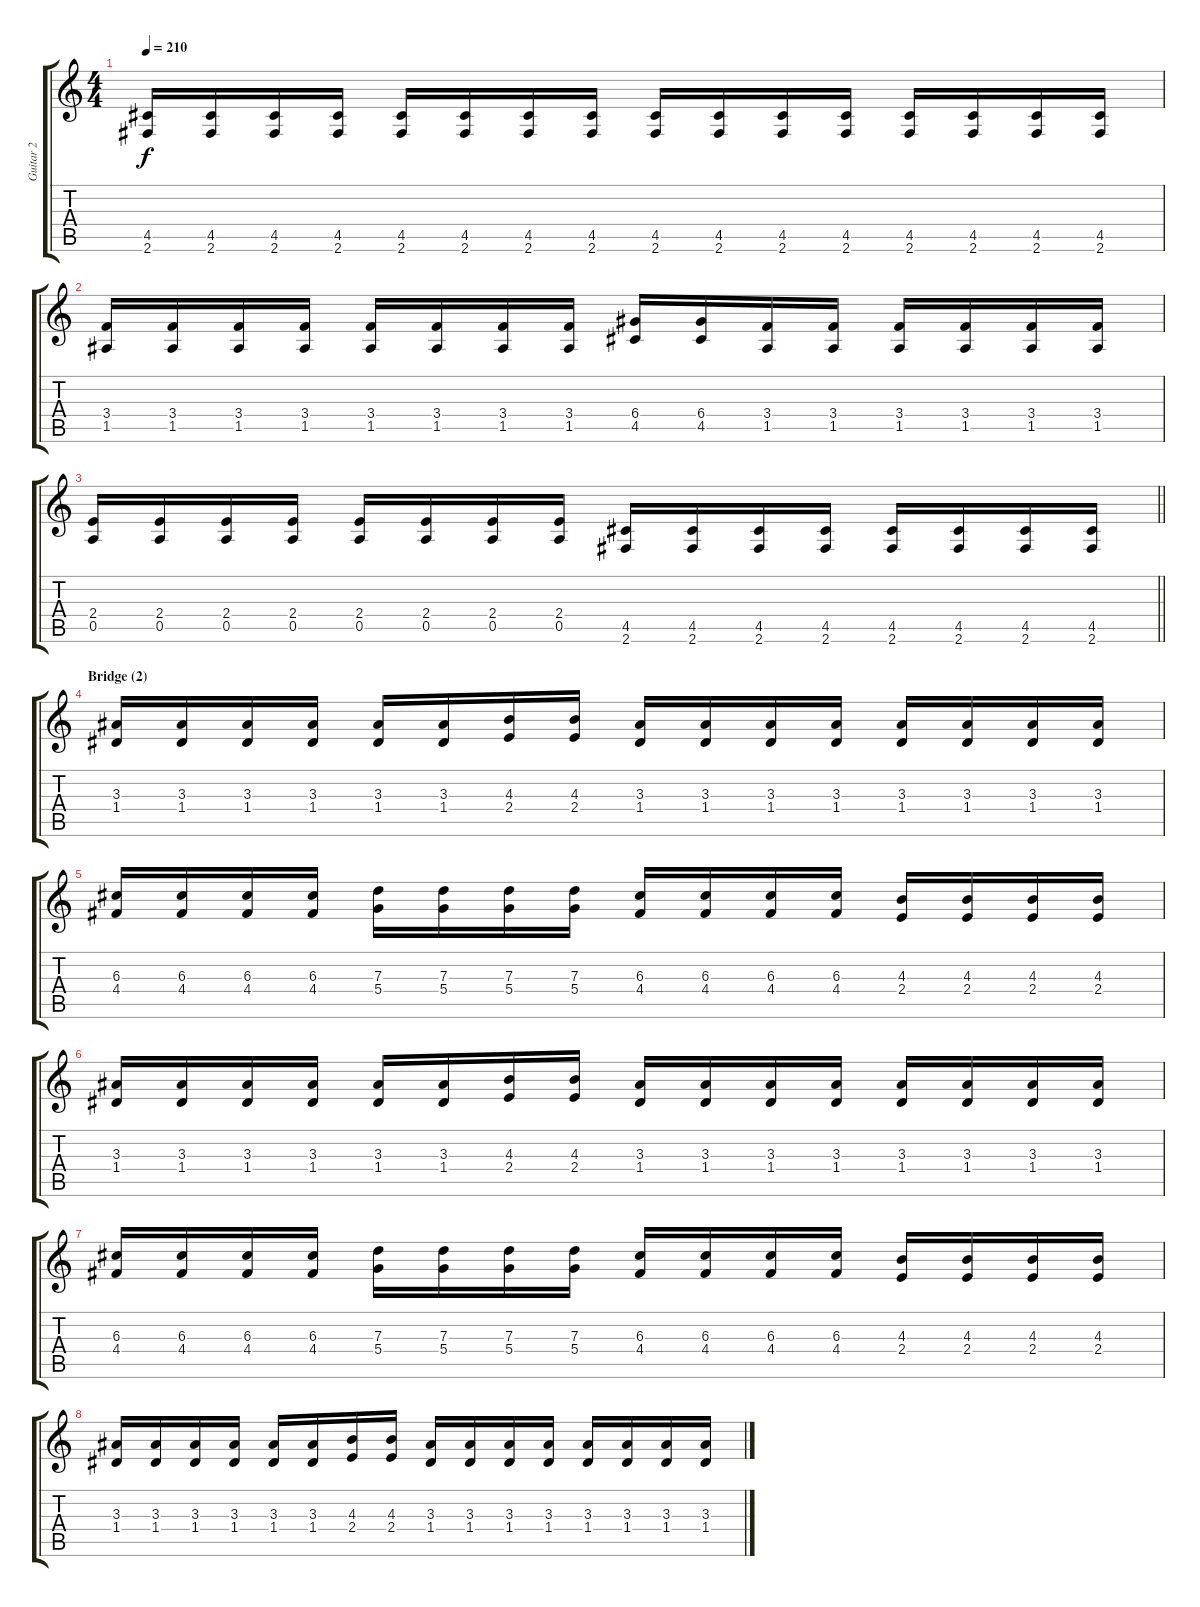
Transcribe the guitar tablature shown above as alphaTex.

\track ("Guitar 2" "Guitar 2") {instrument distortionguitar}
\staff {score tabs}
\tuning (E4 B3 G3 D3 A2 E2) {hide}
\ts (4 4)
\tempo 210
\clef g2
\ks c
(4.5 2.6).16{dy f} (4.5 2.6).16 (4.5 2.6).16 (4.5 2.6).16 (4.5 2.6).16 (4.5 2.6).16 (4.5 2.6).16 (4.5 2.6).16 (4.5 2.6).16 (4.5 2.6).16 (4.5 2.6).16 (4.5 2.6).16 (4.5 2.6).16 (4.5 2.6).16 (4.5 2.6).16 (4.5 2.6).16 |
(3.4 1.5).16 (3.4 1.5).16 (3.4 1.5).16 (3.4 1.5).16 (3.4 1.5).16 (3.4 1.5).16 (3.4 1.5).16 (3.4 1.5).16 (6.4 4.5).16 (6.4 4.5).16 (3.4 1.5).16 (3.4 1.5).16 (3.4 1.5).16 (3.4 1.5).16 (3.4 1.5).16 (3.4 1.5).16 |
\barLineRight lightlight
(2.4 0.5).16 (2.4 0.5).16 (2.4 0.5).16 (2.4 0.5).16 (2.4 0.5).16 (2.4 0.5).16 (2.4 0.5).16 (2.4 0.5).16 (4.5 2.6).16 (4.5 2.6).16 (4.5 2.6).16 (4.5 2.6).16 (4.5 2.6).16 (4.5 2.6).16 (4.5 2.6).16 (4.5 2.6).16 |
\section ("" "Bridge (2)")
(3.3 1.4).16 (3.3 1.4).16 (3.3 1.4).16 (3.3 1.4).16 (3.3 1.4).16 (3.3 1.4).16 (4.3 2.4).16 (4.3 2.4).16 (3.3 1.4).16 (3.3 1.4).16 (3.3 1.4).16 (3.3 1.4).16 (3.3 1.4).16 (3.3 1.4).16 (3.3 1.4).16 (3.3 1.4).16 |
(6.3 4.4).16 (6.3 4.4).16 (6.3 4.4).16 (6.3 4.4).16 (7.3 5.4).16 (7.3 5.4).16 (7.3 5.4).16 (7.3 5.4).16 (6.3 4.4).16 (6.3 4.4).16 (6.3 4.4).16 (6.3 4.4).16 (4.3 2.4).16 (4.3 2.4).16 (4.3 2.4).16 (4.3 2.4).16 |
(3.3 1.4).16 (3.3 1.4).16 (3.3 1.4).16 (3.3 1.4).16 (3.3 1.4).16 (3.3 1.4).16 (4.3 2.4).16 (4.3 2.4).16 (3.3 1.4).16 (3.3 1.4).16 (3.3 1.4).16 (3.3 1.4).16 (3.3 1.4).16 (3.3 1.4).16 (3.3 1.4).16 (3.3 1.4).16 |
(6.3 4.4).16 (6.3 4.4).16 (6.3 4.4).16 (6.3 4.4).16 (7.3 5.4).16 (7.3 5.4).16 (7.3 5.4).16 (7.3 5.4).16 (6.3 4.4).16 (6.3 4.4).16 (6.3 4.4).16 (6.3 4.4).16 (4.3 2.4).16 (4.3 2.4).16 (4.3 2.4).16 (4.3 2.4).16 |
(3.3 1.4).16 (3.3 1.4).16 (3.3 1.4).16 (3.3 1.4).16 (3.3 1.4).16 (3.3 1.4).16 (4.3 2.4).16 (4.3 2.4).16 (3.3 1.4).16 (3.3 1.4).16 (3.3 1.4).16 (3.3 1.4).16 (3.3 1.4).16 (3.3 1.4).16 (3.3 1.4).16 (3.3 1.4).16
